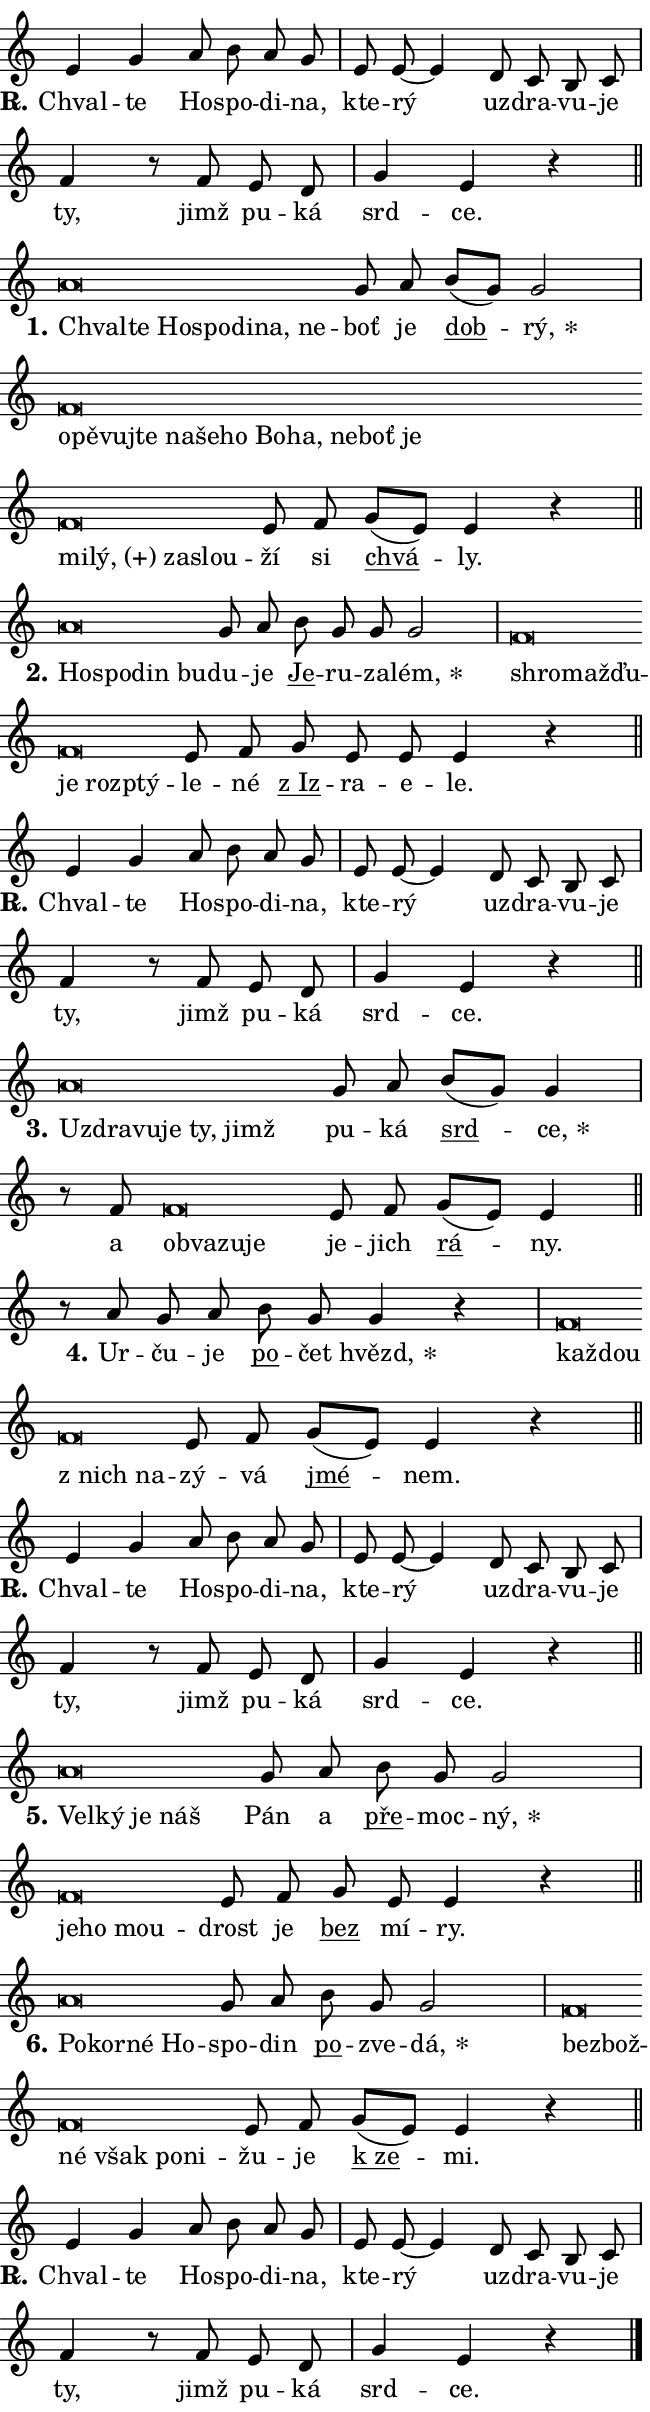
\version "2.24.0"
\header { tagline = "" }
\paper {
  indent = 0\cm
  top-margin = 0\cm
  right-margin = 0.13\cm % to fit lyric hyphens
  bottom-margin = 0\cm
  left-margin = 0\cm
  paper-width = 11\cm
  page-breaking = #ly:one-page-breaking
  system-system-spacing.basic-distance = #11
  score-system-spacing.basic-distance = #11
  ragged-last = ##f
}


%% Author: Thomas Morley
%% https://lists.gnu.org/archive/html/lilypond-user/2020-05/msg00002.html
#(define (line-position grob)
"Returns position of @var[grob} in current system:
   @code{'start}, if at first time-step
   @code{'end}, if at last time-step
   @code{'middle} otherwise
"
  (let* ((col (ly:item-get-column grob))
         (ln (ly:grob-object col 'left-neighbor))
         (rn (ly:grob-object col 'right-neighbor))
         (col-to-check-left (if (ly:grob? ln) ln col))
         (col-to-check-right (if (ly:grob? rn) rn col))
         (break-dir-left
           (and
             (ly:grob-property col-to-check-left 'non-musical #f)
             (ly:item-break-dir col-to-check-left)))
         (break-dir-right
           (and
             (ly:grob-property col-to-check-right 'non-musical #f)
             (ly:item-break-dir col-to-check-right))))
        (cond ((eqv? 1 break-dir-left) 'start)
              ((eqv? -1 break-dir-right) 'end)
              (else 'middle))))

#(define (tranparent-at-line-position vctor)
  (lambda (grob)
  "Relying on @code{line-position} select the relevant enry from @var{vctor}.
Used to determine transparency,"
    (case (line-position grob)
      ((end) (not (vector-ref vctor 0)))
      ((middle) (not (vector-ref vctor 1)))
      ((start) (not (vector-ref vctor 2))))))

noteHeadBreakVisibility =
#(define-music-function (break-visibility)(vector?)
"Makes @code{NoteHead}s transparent relying on @var{break-visibility}"
#{
  \override NoteHead.transparent =
    #(tranparent-at-line-position break-visibility)
#})

#(define delete-ledgers-for-transparent-note-heads
  (lambda (grob)
    "Reads whether a @code{NoteHead} is transparent.
If so this @code{NoteHead} is removed from @code{'note-heads} from
@var{grob}, which is supposed to be @code{LedgerLineSpanner}.
As a result ledgers are not printed for this @code{NoteHead}"
    (let* ((nhds-array (ly:grob-object grob 'note-heads))
           (nhds-list
             (if (ly:grob-array? nhds-array)
                 (ly:grob-array->list nhds-array)
                 '()))
           ;; Relies on the transparent-property being done before
           ;; Staff.LedgerLineSpanner.after-line-breaking is executed.
           ;; This is fragile ...
           (to-keep
             (remove
               (lambda (nhd)
                 (ly:grob-property nhd 'transparent #f))
               nhds-list)))
      ;; TODO find a better method to iterate over grob-arrays, similiar
      ;; to filter/remove etc for lists
      ;; For now rebuilt from scratch
      (set! (ly:grob-object grob 'note-heads)  '())
      (for-each
        (lambda (nhd)
          (ly:pointer-group-interface::add-grob grob 'note-heads nhd))
        to-keep))))

squashNotes = {
  \override NoteHead.X-extent = #'(-0.2 . 0.2)
  \override NoteHead.Y-extent = #'(-0.75 . 0)
  \override NoteHead.stencil =
    #(lambda (grob)
       (let ((pos (ly:grob-property grob 'staff-position)))
         (begin
           (if (< pos -7) (display "ERROR: Lower brevis then expected\n") (display ""))
           (if (<= pos -6) ly:text-interface::print ly:note-head::print))))
}
unSquashNotes = {
  \revert NoteHead.X-extent
  \revert NoteHead.Y-extent
  \revert NoteHead.stencil
}

hideNotes = \noteHeadBreakVisibility #begin-of-line-visible
unHideNotes = \noteHeadBreakVisibility #all-visible

% work-around for resetting accidentals
% https://lilypond.org/doc/v2.23/Documentation/notation/displaying-rhythms#unmetered-music
cadenzaMeasure = {
  \cadenzaOff
  \partial 1024 s1024
  \cadenzaOn
}

#(define-markup-command (accent layout props text) (markup?)
  "Underline accented syllable"
  (interpret-markup layout props
    #{\markup \override #'(offset . 4.3) \underline { #text }#}))

responsum = \markup \concat {
  "R" \hspace #-1.05 \path #0.1 #'((moveto 0 0.07) (lineto 0.9 0.8)) \hspace #0.05 "."
}

spaceSize = #0.6828661417322834 % exact space size for TeX Gyre Schola

\layout {
  \context {
    \Staff
    \remove "Time_signature_engraver"
    \override LedgerLineSpanner.after-line-breaking = #delete-ledgers-for-transparent-note-heads
  }
  \context {
    \Lyrics {
      \override LyricSpace.minimum-distance = \spaceSize
      \override LyricText.font-name = #"TeX Gyre Schola"
      \override LyricText.font-size = 1
      \override StanzaNumber.font-name = #"TeX Gyre Schola Bold"
      \override StanzaNumber.font-size = 1
    }
  }
  \context {
    \Score 
    \override NoteHead.text =
      #(lambda (grob) 
        (let ((pos (ly:grob-property grob 'staff-position)))
          #{\markup {
            \combine
              \halign #-0.55 \raise #(if (= pos -6) 0 0.5) \override #'(thickness . 2) \draw-line #'(3.2 . 0)
              \musicglyph "noteheads.sM1"
          }#}))
  }
}

% magnetic-lyrics.ily
%
%   written by
%     Jean Abou Samra <jean@abou-samra.fr>
%     Werner Lemberg <wl@gnu.org>
%
%   adapted by
%     Jiri Hon <jiri.hon@gmail.com>
%
% Version 2022-Apr-15

% https://www.mail-archive.com/lilypond-user@gnu.org/msg149350.html

#(define (Left_hyphen_pointer_engraver context)
   "Collect syllable-hyphen-syllable occurrences in lyrics and store
them in properties.  This engraver only looks to the left.  For
example, if the lyrics input is @code{foo -- bar}, it does the
following.

@itemize @bullet
@item
Set the @code{text} property of the @code{LyricHyphen} grob between
@q{foo} and @q{bar} to @code{foo}.

@item
Set the @code{left-hyphen} property of the @code{LyricText} grob with
text @q{foo} to the @code{LyricHyphen} grob between @q{foo} and
@q{bar}.
@end itemize

Use this auxiliary engraver in combination with the
@code{lyric-@/text::@/apply-@/magnetic-@/offset!} hook."
   (let ((hyphen #f)
         (text #f))
     (make-engraver
      (acknowledgers
       ((lyric-syllable-interface engraver grob source-engraver)
        (set! text grob)))
      (end-acknowledgers
       ((lyric-hyphen-interface engraver grob source-engraver)
        ;(when (not (grob::has-interface grob 'lyric-space-interface))
          (set! hyphen grob)));)
      ((stop-translation-timestep engraver)
       (when (and text hyphen)
         (ly:grob-set-object! text 'left-hyphen hyphen))
       (set! text #f)
       (set! hyphen #f)))))

#(define (lyric-text::apply-magnetic-offset! grob)
   "If the space between two syllables is less than the value in
property @code{LyricText@/.details@/.squash-threshold}, move the right
syllable to the left so that it gets concatenated with the left
syllable.

Use this function as a hook for
@code{LyricText@/.after-@/line-@/breaking} if the
@code{Left_@/hyphen_@/pointer_@/engraver} is active."
   (let ((hyphen (ly:grob-object grob 'left-hyphen #f)))
     (when hyphen
       (let ((left-text (ly:spanner-bound hyphen LEFT)))
         (when (grob::has-interface left-text 'lyric-syllable-interface)
           (let* ((common (ly:grob-common-refpoint grob left-text X))
                  (this-x-ext (ly:grob-extent grob common X))
                  (left-x-ext
                   (begin
                     ;; Trigger magnetism for left-text.
                     (ly:grob-property left-text 'after-line-breaking)
                     (ly:grob-extent left-text common X)))
                  ;; `delta` is the gap width between two syllables.
                  (delta (- (interval-start this-x-ext)
                            (interval-end left-x-ext)))
                  (details (ly:grob-property grob 'details))
                  (threshold (assoc-get 'squash-threshold details 0.2)))
             (when (< delta threshold)
               (let* (;; We have to manipulate the input text so that
                      ;; ligatures crossing syllable boundaries are not
                      ;; disabled.  For languages based on the Latin
                      ;; script this is essentially a beautification.
                      ;; However, for non-Western scripts it can be a
                      ;; necessity.
                      (lt (ly:grob-property left-text 'text))
                      (rt (ly:grob-property grob 'text))
                      (is-space (grob::has-interface hyphen 'lyric-space-interface))
                      (space (if is-space " " ""))
                      (extra-delta (if is-space spaceSize 0))
                      ;; Append new syllable.
                      (ltrt-space (if (and (string? lt) (string? rt))
                                (string-append lt space rt)
                                (make-concat-markup (list lt space rt))))
                      ;; Right-align `ltrt` to the right side.
                      (ltrt-space-markup (grob-interpret-markup
                               grob
                               (make-translate-markup
                                (cons (interval-length this-x-ext) 0)
                                (make-right-align-markup ltrt-space)))))
                 (begin
                   ;; Don't print `left-text`.
                   (ly:grob-set-property! left-text 'stencil #f)
                   ;; Set text and stencil (which holds all collected
                   ;; syllables so far) and shift it to the left.
                   (ly:grob-set-property! grob 'text ltrt-space)
                   (ly:grob-set-property! grob 'stencil ltrt-space-markup)
                   (ly:grob-translate-axis! grob (- (- delta extra-delta)) X))))))))))


#(define (lyric-hyphen::displace-bounds-first grob)
   ;; Make very sure this callback isn't triggered too early.
   (let ((left (ly:spanner-bound grob LEFT))
         (right (ly:spanner-bound grob RIGHT)))
     (ly:grob-property left 'after-line-breaking)
     (ly:grob-property right 'after-line-breaking)
     (ly:lyric-hyphen::print grob)))

squashThreshold = #0.4

\layout {
  \context {
    \Lyrics
    \consists #Left_hyphen_pointer_engraver
    \override LyricText.after-line-breaking =
      #lyric-text::apply-magnetic-offset!
    \override LyricHyphen.stencil = #lyric-hyphen::displace-bounds-first
    \override LyricText.details.squash-threshold = \squashThreshold
    \override LyricHyphen.minimum-distance = 0
    \override LyricHyphen.minimum-length = \squashThreshold
  }
}

squashText = \override LyricText.details.squash-threshold = 9999
unSquashText = \override LyricText.details.squash-threshold = \squashThreshold

leftText = \override LyricText.self-alignment-X = #LEFT
unLeftText = \revert LyricText.self-alignment-X

starOffset = #(lambda (grob) 
                (let ((x_offset (ly:self-alignment-interface::aligned-on-x-parent grob)))
                  (if (= x_offset 0) 0 (+ x_offset 1.2))))

star = #(define-music-function (syllable)(string?)
"Append star separator at the end of a syllable"
#{
  \once \override LyricText.X-offset = #starOffset
  \lyricmode { \markup {
    #syllable
    \override #'((font-name . "TeX Gyre Schola Bold")) \hspace #0.2 \lower #0.65 \larger "*"
  } }
#})

starAccent = #(define-music-function (syllable)(string?)
"Append star separator at the end of a syllable and make accent"
#{
  \once \override LyricText.X-offset = #starOffset
  \lyricmode { \markup {
    \accent #syllable
    \override #'((font-name . "TeX Gyre Schola Bold")) \hspace #0.2 \lower #0.65 \larger "*"
  } }
#})

breath = #(define-music-function (syllable)(string?)
"Append breathing indicator at the end of a syllable"
#{
  \lyricmode { \markup { #syllable "+" } }
#})

optionalBreath = #(define-music-function (syllable)(string?)
"Append optional breathing indicator at the end of a syllable"
#{
  \lyricmode { \markup { #syllable "(+)" } }
#})


\score {
    <<
        \new Voice = "melody" { \cadenzaOn \key c \major \relative { e'4 g a8 b a g \cadenzaMeasure \bar "|" e e~ e4 \bar "" d8 c b c \cadenzaMeasure \bar "|" f4 r8 f e d \cadenzaMeasure \bar "|" g4 e r4 \cadenzaMeasure \bar "||" \break } }
        \new Lyrics \lyricsto "melody" { \lyricmode { \set stanza = \responsum
Chval -- te Ho -- spo -- di -- na, kte -- rý uz -- dra -- vu -- je ty, jimž pu -- ká srd -- ce. } }
    >>
    \layout {}
}

\score {
    <<
        \new Voice = "melody" { \cadenzaOn \key c \major \relative { \squashNotes a'\breve*1/16 \hideNotes \breve*1/16 \bar "" \breve*1/16 \bar "" \breve*1/16 \bar "" \breve*1/16 \bar "" \breve*1/16 \breve*1/16 \bar "" \unHideNotes \unSquashNotes g8 a \bar "" b[( g)] g2 \cadenzaMeasure \bar "|" \squashNotes f\breve*1/16 \hideNotes \breve*1/16 \bar "" \breve*1/16 \bar "" \breve*1/16 \bar "" \breve*1/16 \bar "" \breve*1/16 \bar "" \breve*1/16 \bar "" \breve*1/16 \bar "" \breve*1/16 \bar "" \breve*1/16 \bar "" \breve*1/16 \bar "" \breve*1/16 \bar "" \breve*1/16 \bar "" \breve*1/16 \bar "" \breve*1/16 \breve*1/16 \bar "" \unHideNotes \unSquashNotes e8 f \bar "" g[( e)] e4 r \cadenzaMeasure \bar "||" \break } }
        \new Lyrics \lyricsto "melody" { \lyricmode { \set stanza = "1."
\leftText Chval -- \squashText te Ho -- spo -- di -- na, ne -- \unLeftText \unSquashText boť je \markup \accent dob -- \star rý, \leftText o -- \squashText pě -- vuj -- te na -- še -- ho Bo -- ha, ne -- boť je mi -- \optionalBreath lý, za -- slou -- \unLeftText \unSquashText ží si \markup \accent chvá -- ly. } }
    >>
    \layout {}
}

\score {
    <<
        \new Voice = "melody" { \cadenzaOn \key c \major \relative { \squashNotes a'\breve*1/16 \hideNotes \breve*1/16 \bar "" \breve*1/16 \breve*1/16 \bar "" \unHideNotes \unSquashNotes g8 a \bar "" b g g g2 \cadenzaMeasure \bar "|" \squashNotes f\breve*1/16 \hideNotes \breve*1/16 \bar "" \breve*1/16 \bar "" \breve*1/16 \breve*1/16 \bar "" \unHideNotes \unSquashNotes e8 f \bar "" g e e e4 r \cadenzaMeasure \bar "||" \break } }
        \new Lyrics \lyricsto "melody" { \lyricmode { \set stanza = "2."
\leftText Ho -- \squashText spo -- din bu -- \unLeftText \unSquashText du -- je \markup \accent Je -- ru -- za -- \star lém, \leftText shro -- \squashText mažďu -- je roz -- ptý -- \unLeftText \unSquashText le -- né \markup \accent "z Iz" -- ra -- e -- le. } }
    >>
    \layout {}
}

\score {
    <<
        \new Voice = "melody" { \cadenzaOn \key c \major \relative { e'4 g a8 b a g \cadenzaMeasure \bar "|" e e~ e4 \bar "" d8 c b c \cadenzaMeasure \bar "|" f4 r8 f e d \cadenzaMeasure \bar "|" g4 e r4 \cadenzaMeasure \bar "||" \break } }
        \new Lyrics \lyricsto "melody" { \lyricmode { \set stanza = \responsum
Chval -- te Ho -- spo -- di -- na, kte -- rý uz -- dra -- vu -- je ty, jimž pu -- ká srd -- ce. } }
    >>
    \layout {}
}

\score {
    <<
        \new Voice = "melody" { \cadenzaOn \key c \major \relative { \squashNotes a'\breve*1/16 \hideNotes \breve*1/16 \bar "" \breve*1/16 \bar "" \breve*1/16 \bar "" \breve*1/16 \breve*1/16 \bar "" \unHideNotes \unSquashNotes g8 a \bar "" b[( g)] g4 \cadenzaMeasure \bar "|" r8 f \squashNotes f\breve*1/16 \hideNotes \breve*1/16 \bar "" \breve*1/16 \breve*1/16 \bar "" \unHideNotes \unSquashNotes e8 f \bar "" g[( e)] e4 \cadenzaMeasure \bar "||" \break } }
        \new Lyrics \lyricsto "melody" { \lyricmode { \set stanza = "3."
\leftText Uz -- \squashText dra -- vu -- je ty, jimž \unLeftText \unSquashText pu -- ká \markup \accent srd -- \star ce, a \leftText ob -- \squashText va -- zu -- je \unLeftText \unSquashText je -- jich \markup \accent rá -- ny. } }
    >>
    \layout {}
}

\score {
    <<
        \new Voice = "melody" { \cadenzaOn \key c \major \relative { r8 a' g8 a \bar "" b g g4 r \cadenzaMeasure \bar "|" \squashNotes f\breve*1/16 \hideNotes \breve*1/16 \bar "" \breve*1/16 \breve*1/16 \bar "" \unHideNotes \unSquashNotes e8 f \bar "" g[( e)] e4 r \cadenzaMeasure \bar "||" \break } }
        \new Lyrics \lyricsto "melody" { \lyricmode { \set stanza = "4."
Ur -- ču -- je \markup \accent po -- čet \star hvězd, \leftText kaž -- \squashText dou "z nich" na -- \unLeftText \unSquashText zý -- vá \markup \accent jmé -- nem. } }
    >>
    \layout {}
}

\score {
    <<
        \new Voice = "melody" { \cadenzaOn \key c \major \relative { e'4 g a8 b a g \cadenzaMeasure \bar "|" e e~ e4 \bar "" d8 c b c \cadenzaMeasure \bar "|" f4 r8 f e d \cadenzaMeasure \bar "|" g4 e r4 \cadenzaMeasure \bar "||" \break } }
        \new Lyrics \lyricsto "melody" { \lyricmode { \set stanza = \responsum
Chval -- te Ho -- spo -- di -- na, kte -- rý uz -- dra -- vu -- je ty, jimž pu -- ká srd -- ce. } }
    >>
    \layout {}
}

\score {
    <<
        \new Voice = "melody" { \cadenzaOn \key c \major \relative { \squashNotes a'\breve*1/16 \hideNotes \breve*1/16 \bar "" \breve*1/16 \breve*1/16 \bar "" \unHideNotes \unSquashNotes g8 a \bar "" b g g2 \cadenzaMeasure \bar "|" \squashNotes f\breve*1/16 \hideNotes \breve*1/16 \breve*1/16 \bar "" \unHideNotes \unSquashNotes e8 f \bar "" g e e4 r \cadenzaMeasure \bar "||" \break } }
        \new Lyrics \lyricsto "melody" { \lyricmode { \set stanza = "5."
\leftText Vel -- \squashText ký je náš \unLeftText \unSquashText Pán a \markup \accent pře -- moc -- \star ný, \leftText je -- \squashText ho mou -- \unLeftText \unSquashText drost je \markup \accent bez mí -- ry. } }
    >>
    \layout {}
}

\score {
    <<
        \new Voice = "melody" { \cadenzaOn \key c \major \relative { \squashNotes a'\breve*1/16 \hideNotes \breve*1/16 \bar "" \breve*1/16 \breve*1/16 \bar "" \unHideNotes \unSquashNotes g8 a \bar "" b g g2 \cadenzaMeasure \bar "|" \squashNotes f\breve*1/16 \hideNotes \breve*1/16 \bar "" \breve*1/16 \bar "" \breve*1/16 \bar "" \breve*1/16 \breve*1/16 \bar "" \unHideNotes \unSquashNotes e8 f \bar "" g[( e)] e4 r \cadenzaMeasure \bar "||" \break } }
        \new Lyrics \lyricsto "melody" { \lyricmode { \set stanza = "6."
\leftText Po -- \squashText kor -- né Ho -- \unLeftText \unSquashText spo -- din \markup \accent po -- zve -- \star dá, \leftText bez -- \squashText bož -- né však po -- ni -- \unLeftText \unSquashText žu -- je \markup \accent "k ze" -- mi. } }
    >>
    \layout {}
}

\score {
    <<
        \new Voice = "melody" { \cadenzaOn \key c \major \relative { e'4 g a8 b a g \cadenzaMeasure \bar "|" e e~ e4 \bar "" d8 c b c \cadenzaMeasure \bar "|" f4 r8 f e d \cadenzaMeasure \bar "|" g4 e r4 \cadenzaMeasure \bar "||" \break } \bar "|." }
        \new Lyrics \lyricsto "melody" { \lyricmode { \set stanza = \responsum
Chval -- te Ho -- spo -- di -- na, kte -- rý uz -- dra -- vu -- je ty, jimž pu -- ká srd -- ce. } }
    >>
    \layout {}
}
